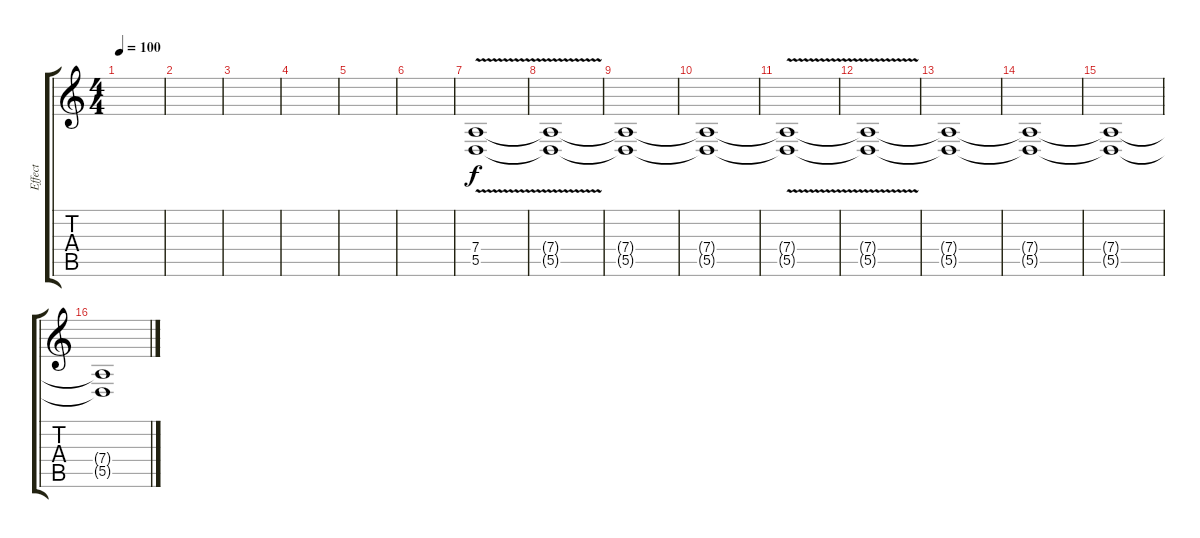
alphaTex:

\track ("Effect" "Effect") {instrument fx7echoes}
\staff {score tabs}
\tuning (E4 B3 G3 D3 A2 E2) {hide}
\ts (4 4)
\tempo 100
\clef g2
\ks c
|
|
|
|
|
|
(7.4{v} 5.5).1 |
(7.4{t} 5.5{t}).1 |
(7.4{t} 5.5{t}).1 |
(7.4{t} 5.5{t}).1 |
(7.4{t} 5.5{v t}).1 |
(7.4{t} 5.5{t}).1 |
(7.4{t} 5.5{t}).1 |
(7.4{t} 5.5{t}).1 |
(7.4{t} 5.5{t}).1 |
(7.4{t} 5.5{t}).1
